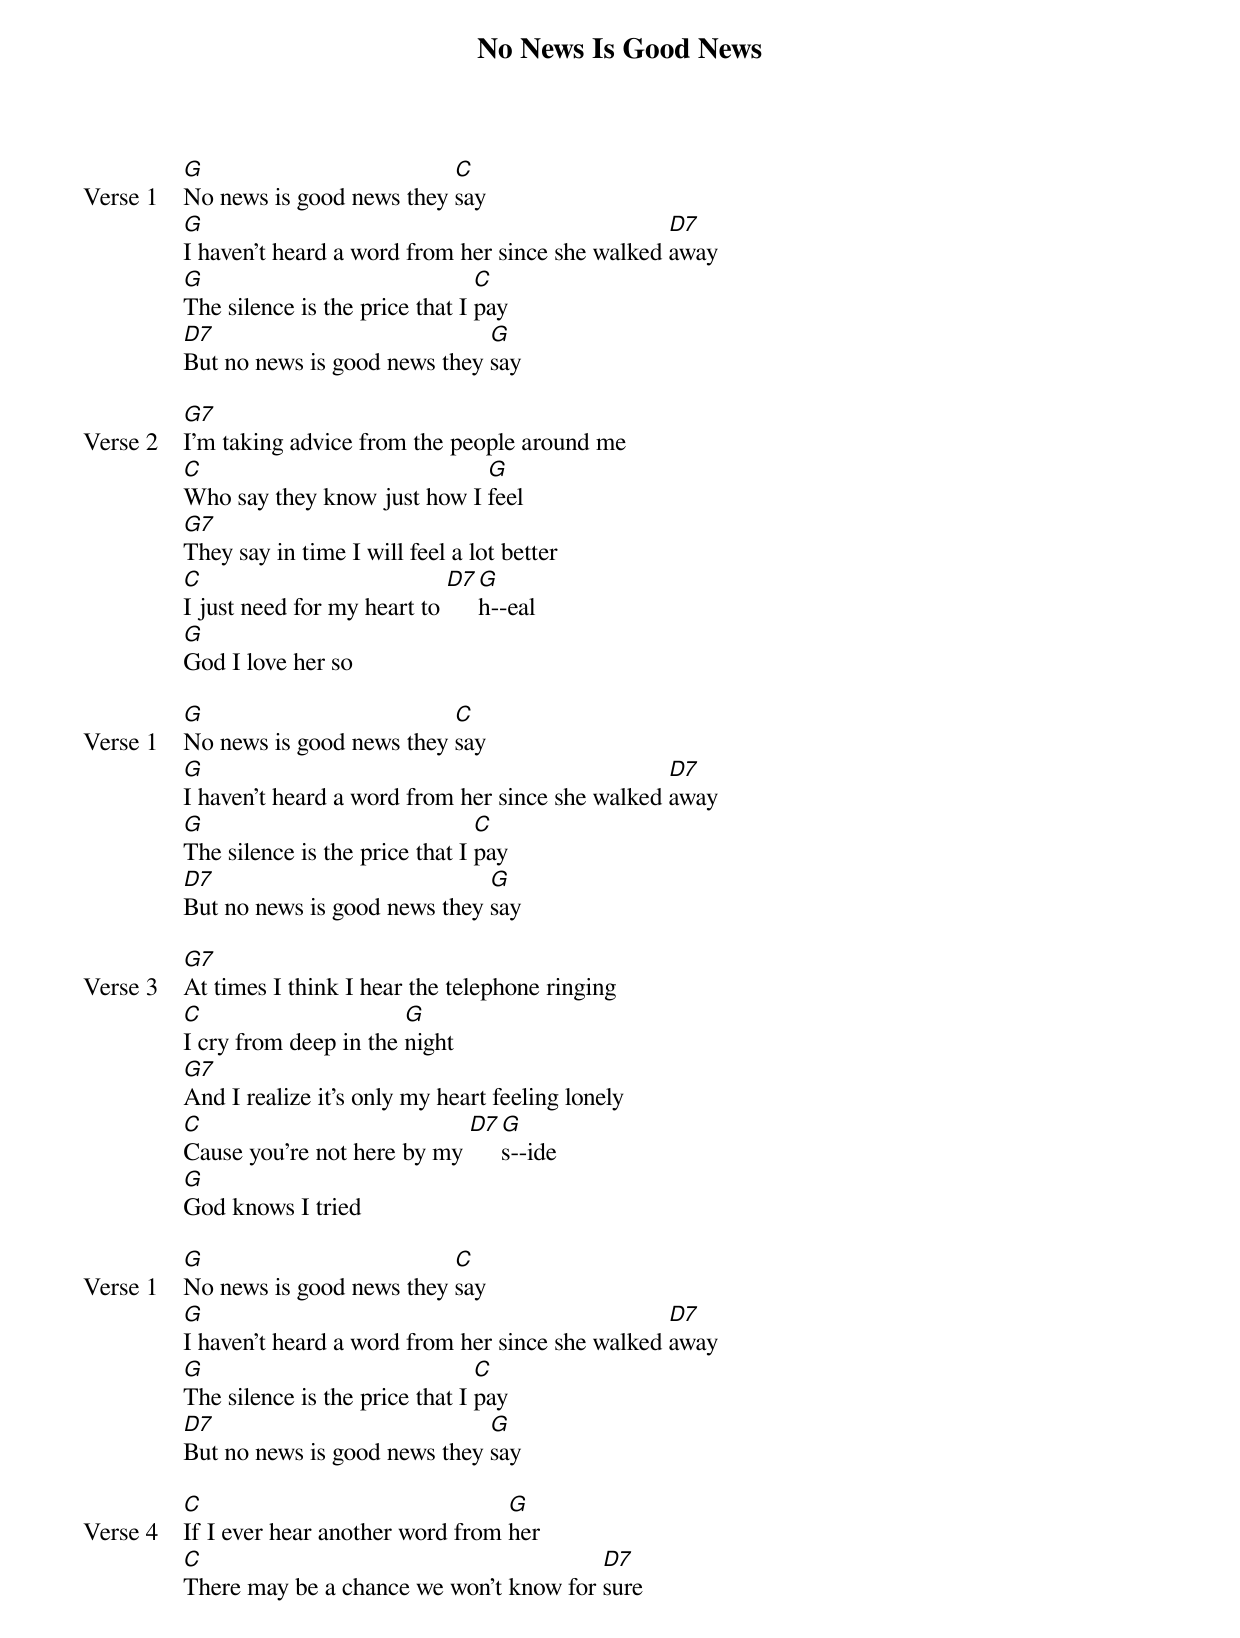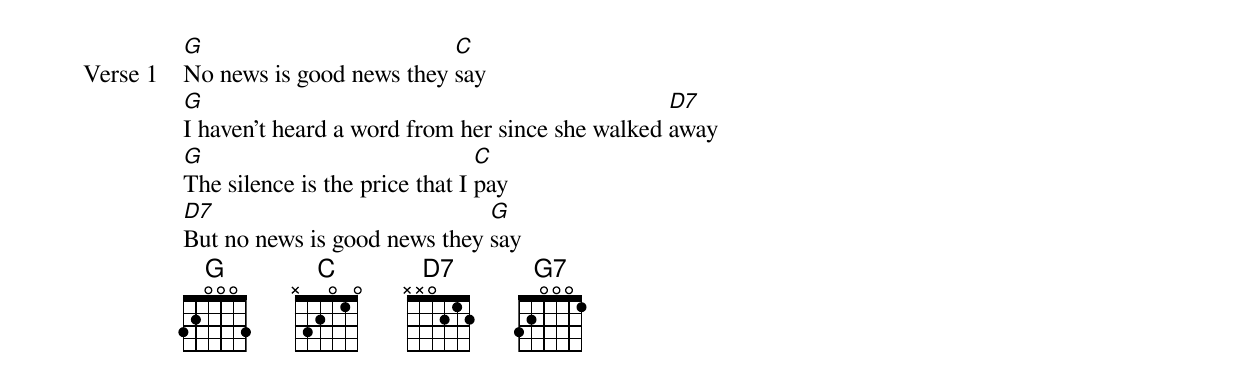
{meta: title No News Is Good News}
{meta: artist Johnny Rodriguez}
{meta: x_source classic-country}
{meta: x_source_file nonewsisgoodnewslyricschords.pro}
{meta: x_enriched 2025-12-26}

{start_of_verse: Verse 1}
[G]No news is good news they [C]say
[G]I haven't heard a word from her since she walked [D7]away
[G]The silence is the price that I [C]pay
[D7]But no news is good news they [G]say
{end_of_verse}

{start_of_verse: Verse 2}
[G7]I'm taking advice from the people around me
[C]Who say they know just how I [G]feel
[G7]They say in time I will feel a lot better
[C]I just need for my heart to [D7][G]h--eal
[G]God I love her so
{end_of_verse}

{start_of_verse: Verse 1}
[G]No news is good news they [C]say
[G]I haven't heard a word from her since she walked [D7]away
[G]The silence is the price that I [C]pay
[D7]But no news is good news they [G]say
{end_of_verse}

{start_of_verse: Verse 3}
[G7]At times I think I hear the telephone ringing
[C]I cry from deep in the [G]night
[G7]And I realize it's only my heart feeling lonely
[C]Cause you're not here by my [D7][G]s--ide
[G]God knows I tried
{end_of_verse}

{start_of_verse: Verse 1}
[G]No news is good news they [C]say
[G]I haven't heard a word from her since she walked [D7]away
[G]The silence is the price that I [C]pay
[D7]But no news is good news they [G]say
{end_of_verse}

{start_of_verse: Verse 4}
[C]If I ever hear another word from [G]her
[C]There may be a chance we won't know for [D7]sure
{end_of_verse}

{start_of_verse: Verse 1}
[G]No news is good news they [C]say
[G]I haven't heard a word from her since she walked [D7]away
[G]The silence is the price that I [C]pay
[D7]But no news is good news they [G]say
{end_of_verse}
